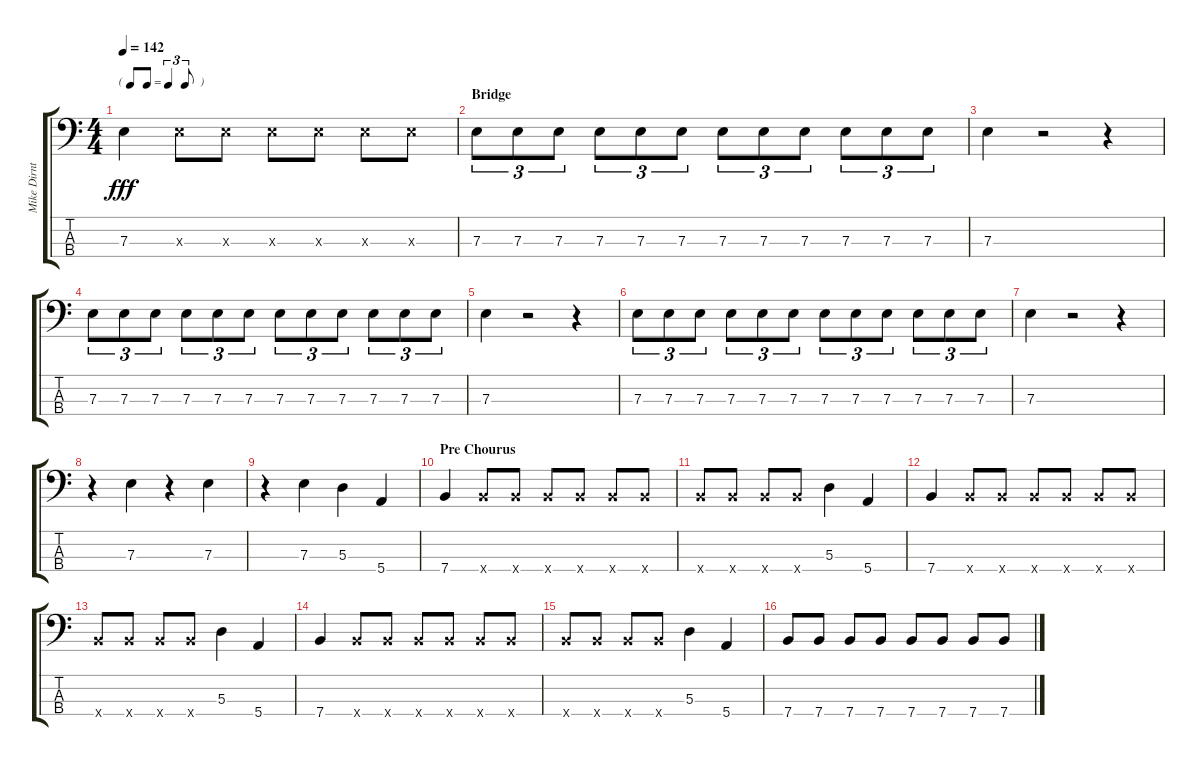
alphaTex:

\track ("Mike Dirnt" "Mike Dirnt") {instrument electricbasspick}
\staff {score tabs}
\tuning (G2 D2 A1 E1) {hide}
\ts (4 4)
\tf triplet8th
\tempo 142
\clef f4
\ks c
7.3.4{dy fff} 7.3{x}.8 7.3{x}.8 7.3{x}.8 7.3{x}.8 7.3{x}.8 7.3{x}.8 |
\section ("" "Bridge")
7.3.8{tu (3 2)} 7.3.8{tu (3 2)} 7.3.8{tu (3 2)} 7.3.8{tu (3 2)} 7.3.8{tu (3 2)} 7.3.8{tu (3 2)} 7.3.8{tu (3 2)} 7.3.8{tu (3 2)} 7.3.8{tu (3 2)} 7.3.8{tu (3 2)} 7.3.8{tu (3 2)} 7.3.8{tu (3 2)} |
7.3.4 r.2 r.4 |
7.3.8{tu (3 2)} 7.3.8{tu (3 2)} 7.3.8{tu (3 2)} 7.3.8{tu (3 2)} 7.3.8{tu (3 2)} 7.3.8{tu (3 2)} 7.3.8{tu (3 2)} 7.3.8{tu (3 2)} 7.3.8{tu (3 2)} 7.3.8{tu (3 2)} 7.3.8{tu (3 2)} 7.3.8{tu (3 2)} |
7.3.4 r.2 r.4 |
7.3.8{tu (3 2)} 7.3.8{tu (3 2)} 7.3.8{tu (3 2)} 7.3.8{tu (3 2)} 7.3.8{tu (3 2)} 7.3.8{tu (3 2)} 7.3.8{tu (3 2)} 7.3.8{tu (3 2)} 7.3.8{tu (3 2)} 7.3.8{tu (3 2)} 7.3.8{tu (3 2)} 7.3.8{tu (3 2)} |
7.3.4 r.2 r.4 |
r.4 7.3.4 r.4 7.3.4 |
r.4 7.3.4 5.3.4 5.4.4 |
\section ("" "Pre Chourus")
7.4.4 7.4{x}.8 7.4{x}.8 7.4{x}.8 7.4{x}.8 7.4{x}.8 7.4{x}.8 |
7.4{x}.8 7.4{x}.8 7.4{x}.8 7.4{x}.8 5.3.4 5.4.4 |
7.4.4 7.4{x}.8 7.4{x}.8 7.4{x}.8 7.4{x}.8 7.4{x}.8 7.4{x}.8 |
7.4{x}.8 7.4{x}.8 7.4{x}.8 7.4{x}.8 5.3.4 5.4.4 |
7.4.4 7.4{x}.8 7.4{x}.8 7.4{x}.8 7.4{x}.8 7.4{x}.8 7.4{x}.8 |
7.4{x}.8 7.4{x}.8 7.4{x}.8 7.4{x}.8 5.3.4 5.4.4 |
7.4.8 7.4.8 7.4.8 7.4.8 7.4.8 7.4.8 7.4.8 7.4.8
